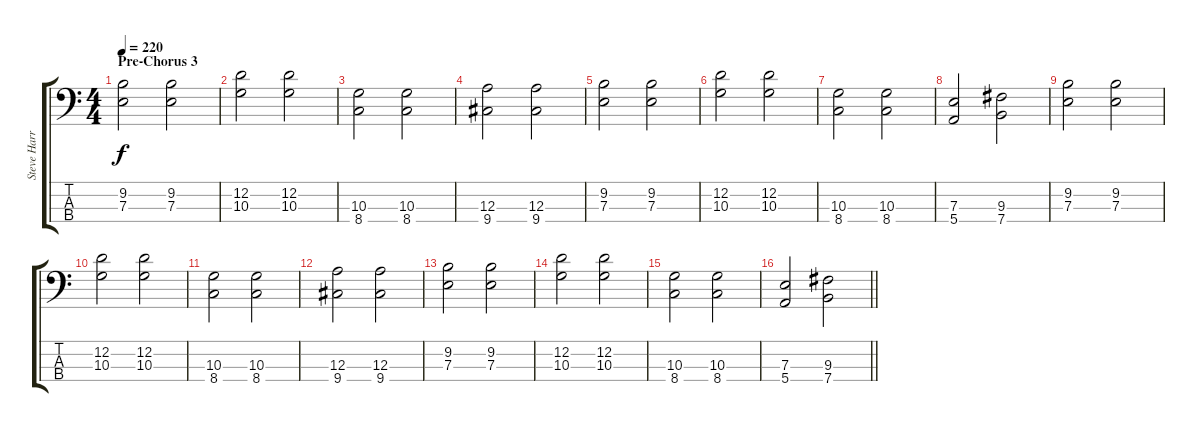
\track ("Steve Harris" "Steve Harr") {instrument electricbassfinger}
\staff {score tabs}
\tuning (G2 D2 A1 E1) {hide}
\ts (4 4)
\section ("" "Pre-Chorus 3")
\tempo 220
\clef f4
\ks c
(9.2 7.3).2{dy f} (9.2 7.3).2 |
(12.2 10.3).2 (12.2 10.3).2 |
(10.3 8.4).2 (10.3 8.4).2 |
(12.3 9.4).2 (12.3 9.4).2 |
(9.2 7.3).2 (9.2 7.3).2 |
(12.2 10.3).2 (12.2 10.3).2 |
(10.3 8.4).2 (10.3 8.4).2 |
(7.3 5.4).2 (9.3 7.4).2 |
(9.2 7.3).2 (9.2 7.3).2 |
(12.2 10.3).2 (12.2 10.3).2 |
(10.3 8.4).2 (10.3 8.4).2 |
(12.3 9.4).2 (12.3 9.4).2 |
(9.2 7.3).2 (9.2 7.3).2 |
(12.2 10.3).2 (12.2 10.3).2 |
(10.3 8.4).2 (10.3 8.4).2 |
\barLineRight lightlight
(7.3 5.4).2 (9.3 7.4).2
